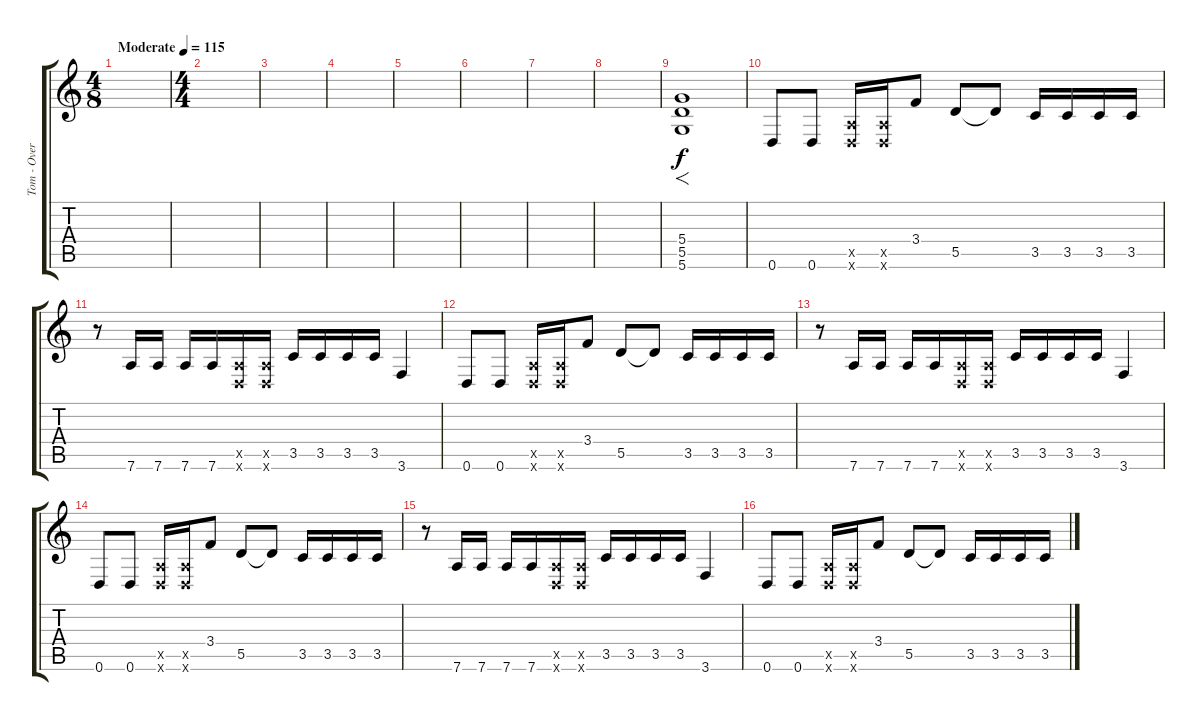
\track ("Tom - Overdriven" "Tom - Over") {instrument overdrivenguitar}
\staff {score tabs}
\tuning (E4 B3 G3 D3 A2 D2) {hide}
\ts (4 8)
\tempo (115 "Moderate")
\clef g2
\ks c
|
\ts (4 4)
|
|
|
|
|
|
|
(5.4 5.5 5.6).1{f} |
0.6.8 0.6.8 (0.5{x} 0.6{x}).16 (0.5{x} 0.6{x}).16 3.4.8 5.5.8 5.5{t}.8 3.5.16 3.5.16 3.5.16 3.5.16 |
r.8 7.6.16 7.6.16 7.6.16 7.6.16 (0.5{x} 0.6{x}).16 (0.5{x} 0.6{x}).16 3.5.16 3.5.16 3.5.16 3.5.16 3.6.4 |
0.6.8 0.6.8 (0.5{x} 0.6{x}).16 (0.5{x} 0.6{x}).16 3.4.8 5.5.8 5.5{t}.8 3.5.16 3.5.16 3.5.16 3.5.16 |
r.8 7.6.16 7.6.16 7.6.16 7.6.16 (0.5{x} 0.6{x}).16 (0.5{x} 0.6{x}).16 3.5.16 3.5.16 3.5.16 3.5.16 3.6.4 |
0.6.8 0.6.8 (0.5{x} 0.6{x}).16 (0.5{x} 0.6{x}).16 3.4.8 5.5.8 5.5{t}.8 3.5.16 3.5.16 3.5.16 3.5.16 |
r.8 7.6.16 7.6.16 7.6.16 7.6.16 (0.5{x} 0.6{x}).16 (0.5{x} 0.6{x}).16 3.5.16 3.5.16 3.5.16 3.5.16 3.6.4 |
0.6.8 0.6.8 (0.5{x} 0.6{x}).16 (0.5{x} 0.6{x}).16 3.4.8 5.5.8 5.5{t}.8 3.5.16 3.5.16 3.5.16 3.5.16
